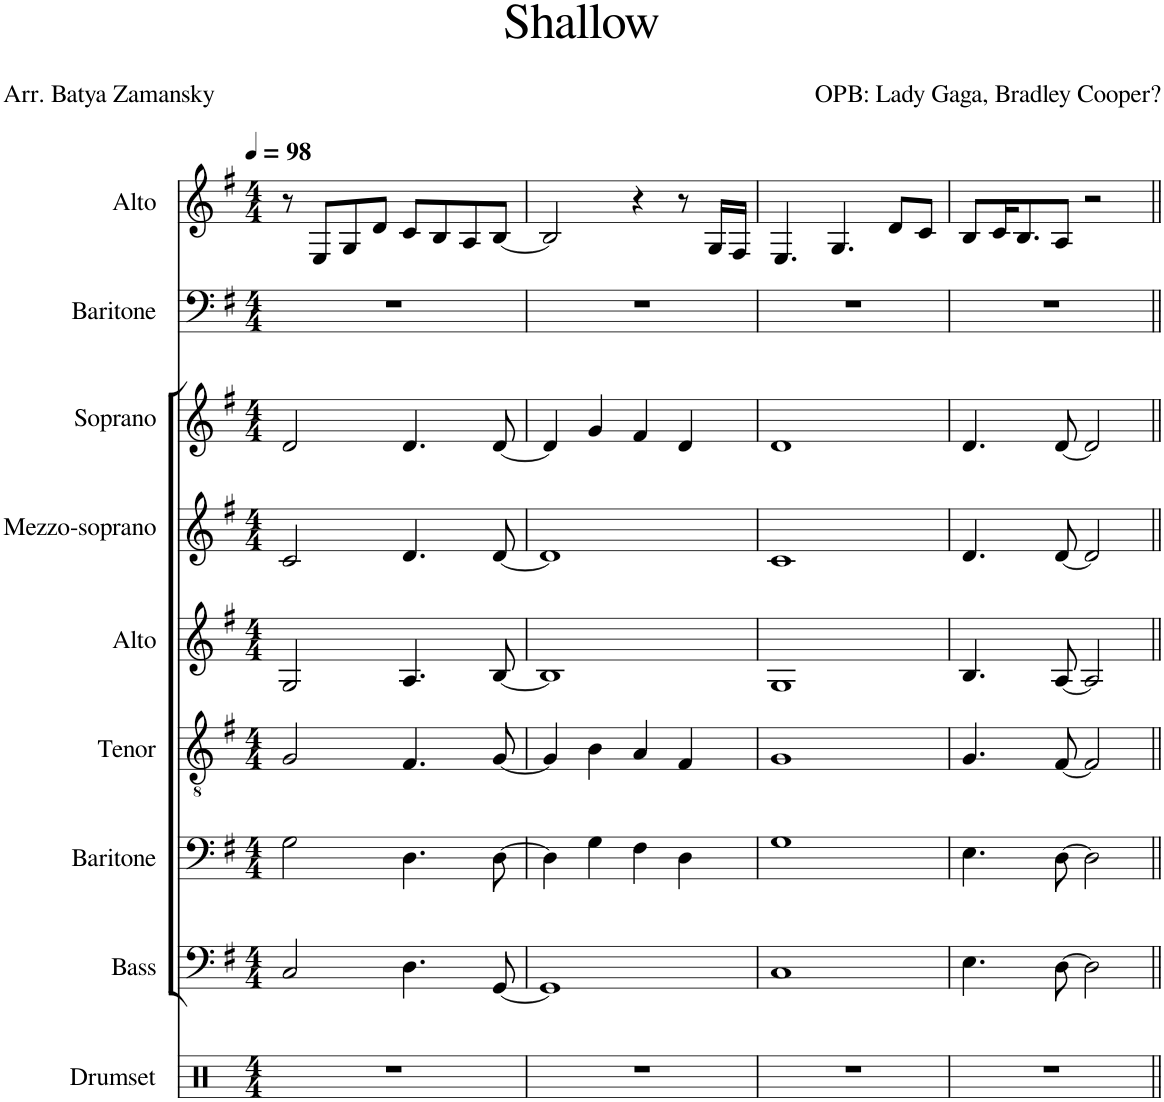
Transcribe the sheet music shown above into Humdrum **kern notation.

**kern	**kern	**kern	**kern	**kern	**kern	**kern	**kern	**kern
*part9	*part8	*part7	*part6	*part5	*part4	*part3	*part2	*part1
*staff9	*staff8	*staff7	*staff6	*staff5	*staff4	*staff3	*staff2	*staff1
*I"Drumset	*I"Bass	*I"Baritone	*I"Tenor	*I"Alto	*I"Mezzo-soprano	*I"Soprano	*I"Baritone	*I"Alto
*I'Drs.	*I'B.	*I'Bar.	*I'T.	*I'A.	*I'Mzs.	*I'S.	*I'Bar.	*I'A.
*clefX	*clefF4	*clefF4	*clefGv2	*clefG2	*clefG2	*clefG2	*clefF4	*clefG2
*k[]	*k[f#]	*k[f#]	*k[f#]	*k[f#]	*k[f#]	*k[f#]	*k[f#]	*k[f#]
*M4/4	*M4/4	*M4/4	*M4/4	*M4/4	*M4/4	*M4/4	*M4/4	*M4/4
*MM98	*MM98	*MM98	*MM98	*MM98	*MM98	*MM98	*MM98	*MM98
=1	=1	=1	=1	=1	=1	=1	=1	=1
1r	2C/	2G\	2G/	2G/	2c/	2d/	1r	8r
.	.	.	.	.	.	.	.	8E/L
.	.	.	.	.	.	.	.	8G/
.	.	.	.	.	.	.	.	8d/J
.	4.D\	4.D\	4.F#/	4.A/	4.d/	4.d/	.	8c/L
.	.	.	.	.	.	.	.	8B/
.	.	.	.	.	.	.	.	8A/
.	[8GG/	[8D\	[8G/	[8B/	[8d/	[8d/	.	[8B/J
=2	=2	=2	=2	=2	=2	=2	=2	=2
1r	1GG]	4D\]	4G/]	1B]	1d]	4d/]	1r	2B/]
.	.	4G\	4B\	.	.	4g/	.	.
.	.	4F#\	4A/	.	.	4f#/	.	4r
.	.	4D\	4F#/	.	.	4d/	.	8r
.	.	.	.	.	.	.	.	16G/LL
.	.	.	.	.	.	.	.	16F#/JJ
=3	=3	=3	=3	=3	=3	=3	=3	=3
1r	1C	1G	1G	1G	1c	1d	1r	4.E/
.	.	.	.	.	.	.	.	4.G/
.	.	.	.	.	.	.	.	8d/L
.	.	.	.	.	.	.	.	8c/J
=4	=4	=4	=4	=4	=4	=4	=4	=4
1r	4.E\	4.E\	4.G/	4.B/	4.d/	4.d/	1r	8B/L
.	.	.	.	.	.	.	.	16c/K
.	.	.	.	.	.	.	.	8.B/
.	[8D\	[8D\	[8F#/	[8A/	[8d/	[8d/	.	8A/J
.	2D\]	2D\]	2F#/]	2A/]	2d/]	2d/]	.	2r
=||	=||	=||	=||	=||	=||	=||	=||	=||
*-	*-	*-	*-	*-	*-	*-	*-	*-
